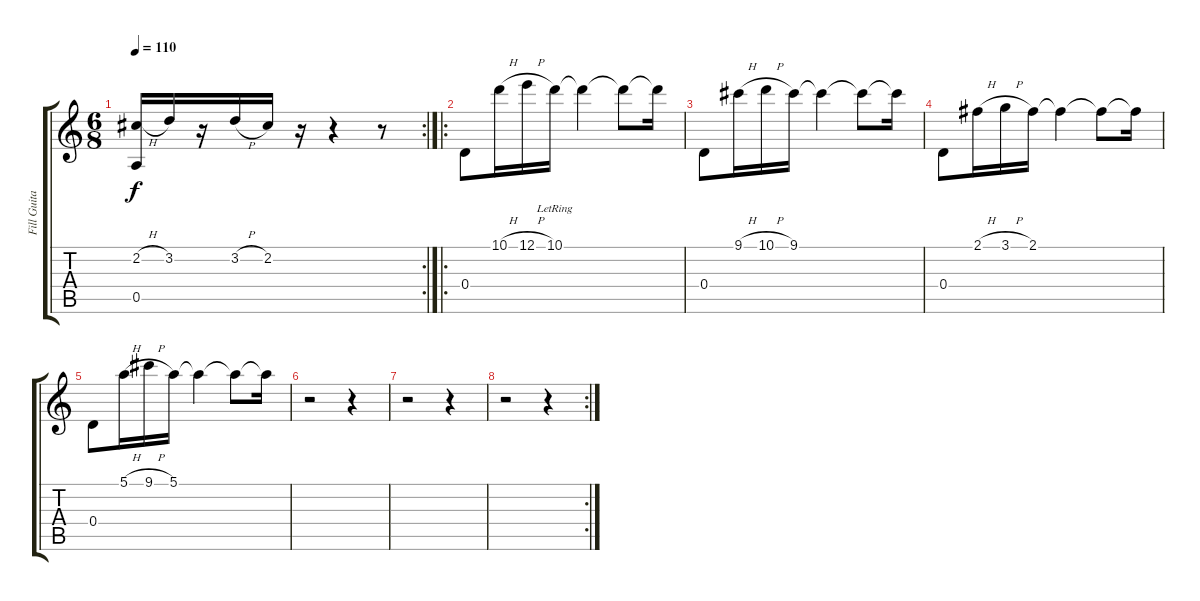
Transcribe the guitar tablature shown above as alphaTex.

\track ("Fill Guitar" "Fill Guita") {instrument acousticguitarnylon}
\staff {score tabs}
\tuning (E4 B3 G3 D3 A2 E2) {hide}
\rc 2
\ts (6 8)
\tempo 110
\clef g2
\ks c
(2.2{h} 0.5).16{dy f} 3.2.16 r.16 3.2{h}.16 2.2.16 r.16 r.4 r.8 |
\ro
0.4.8 10.1{h}.16 12.1{h}.16 10.1{lr}.16 10.1{t}.4 10.1{t}.8 10.1{t}.16 |
0.4.8 9.1{h}.16 10.1{h}.16 9.1.16 9.1{t}.4 9.1{t}.8 9.1{t}.16 |
0.4.8 2.1{h}.16 3.1{h}.16 2.1.16 2.1{t}.4 2.1{t}.8 2.1{t}.16 |
0.4.8 5.1{h}.16 9.1{h}.16 5.1.16 5.1{t}.4 5.1{t}.8 5.1{t}.16 |
r.2 r.4 |
r.2 r.4 |
\rc 2
r.2 r.4
